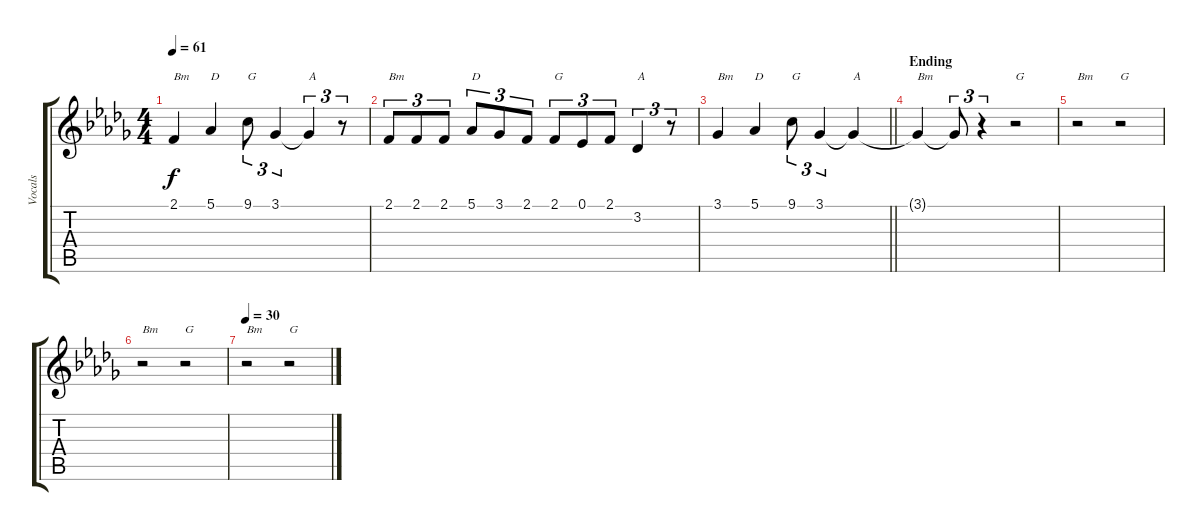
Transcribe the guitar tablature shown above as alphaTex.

\track ("Vocals" "Vocals") {instrument sopranosax}
\staff {score tabs}
\tuning (Eb4 Bb3 Gb3 Db3 Ab2 Eb2) {hide}
\ts (4 4)
\tempo 61
\clef g2
\ks bbminor
2.1.4{txt "Bm" dy f} 5.1.4{txt "D"} 9.1.8{tu (3 2) txt "G"} 3.1.4{tu (3 2)} 3.1{t}.4{tu (3 2) txt "A"} r.8{tu (3 2)} |
2.1.8{tu (3 2) txt "Bm"} 2.1.8{tu (3 2)} 2.1.8{tu (3 2)} 5.1.8{tu (3 2) txt "D"} 3.1.8{tu (3 2)} 2.1.8{tu (3 2)} 2.1.8{tu (3 2) txt "G"} 0.1.8{tu (3 2)} 2.1.8{tu (3 2)} 3.2.4{tu (3 2) txt "A"} r.8{tu (3 2)} |
\barLineRight lightlight
3.1.4{txt "Bm"} 5.1.4{txt "D"} 9.1.8{tu (3 2) txt "G"} 3.1.4{tu (3 2)} 3.1{t}.4{txt "A"} |
\section ("" "Ending")
3.1{t}.4{txt "Bm"} 3.1{t}.8{tu (3 2)} r.4{tu (3 2)} r.2{txt "G"} |
r.2{txt "Bm"} r.2{txt "G"} |
r.2{txt "Bm"} r.2{txt "G"} |
\tempo 30
r.2{txt "Bm"} r.2{txt "G"}
